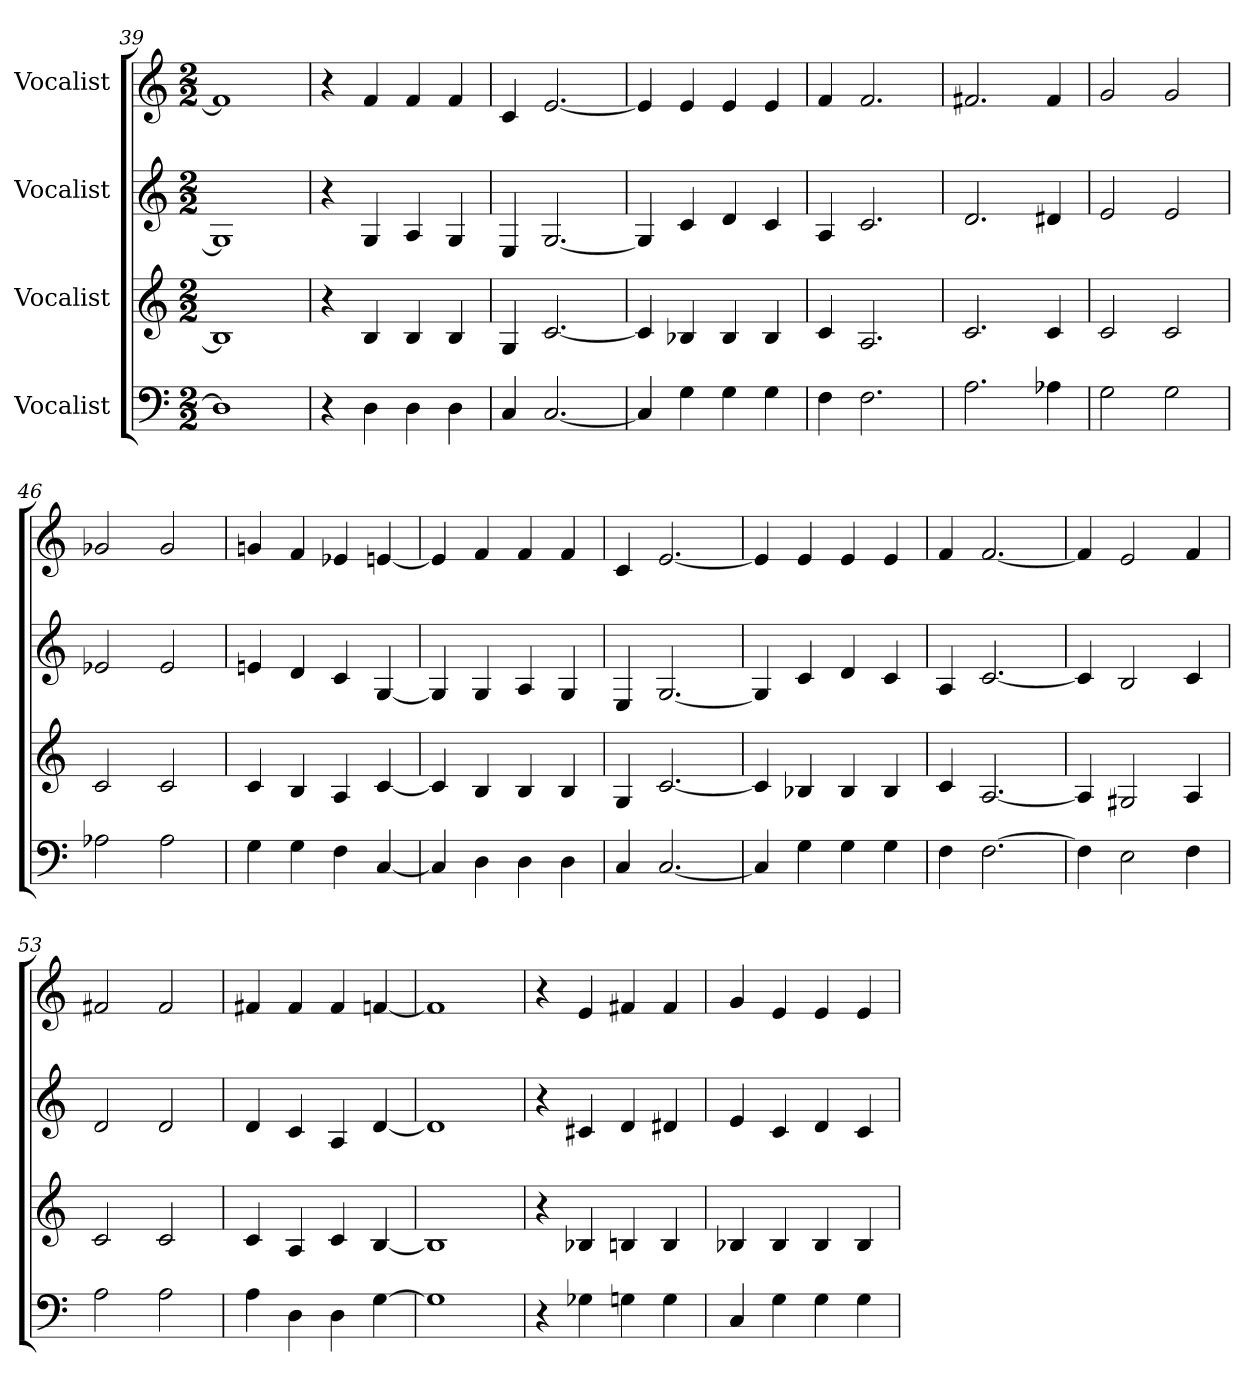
**kern	**kern	**kern	**kern
*part4	*part3	*part2	*part1
*staff4	*staff3	*staff2	*staff1
*I"Vocalist	*I"Vocalist	*I"Vocalist	*I"Vocalist
*M2/2	*M2/2	*M2/2	*M2/2
=39	=39	=39	=39
1D]	1B]	1G]	1f]
=40	=40	=40	=40
4r	4r	4r	4r
4D	4B	4G	4f
4D	4B	4A	4f
4D	4B	4G	4f
=41	=41	=41	=41
4C	4G	4E	4c
[2.C	[2.c	[2.G	[2.e
=42	=42	=42	=42
4C]	4c]	4G]	4e]
4G	4B-X	4c	4e
4G	4B-	4d	4e
4G	4B-	4c	4e
=43	=43	=43	=43
4F	4c	4A	4f
2.F	2.A	2.c	2.f
=44	=44	=44	=44
2.A	2.c	2.d	2.f#X
4A-X	4c	4d#X	4f#
=45	=45	=45	=45
2G	2c	2e	2g
2G	2c	2e	2g
=46	=46	=46	=46
2A-X	2c	2e-X	2g-X
2A-	2c	2e-	2g-
=47	=47	=47	=47
4G	4c	4en	4gn
4G	4B	4d	4f
4F	4A	4c	4e-X
[4C	[4c	[4G	[4en
=48	=48	=48	=48
4C]	4c]	4G]	4e]
4D	4B	4G	4f
4D	4B	4A	4f
4D	4B	4G	4f
=49	=49	=49	=49
4C	4G	4E	4c
[2.C	[2.c	[2.G	[2.e
=50	=50	=50	=50
4C]	4c]	4G]	4e]
4G	4B-X	4c	4e
4G	4B-	4d	4e
4G	4B-	4c	4e
=51	=51	=51	=51
4F	4c	4A	4f
[2.F	[2.A	[2.c	[2.f
=52	=52	=52	=52
4F]	4A]	4c]	4f]
2E	2G#X	2B	2e
4F	4A	4c	4f
=53	=53	=53	=53
2A	2c	2d	2f#X
2A	2c	2d	2f#
=54	=54	=54	=54
4A	4c	4d	4f#X
4D	4A	4c	4f#
4D	4c	4A	4f#
[4G	[4B	[4d	[4fn
=55	=55	=55	=55
1G]	1B]	1d]	1f]
=56	=56	=56	=56
4r	4r	4r	4r
4G-X	4B-X	4c#X	4e
4Gn	4Bn	4d	4f#X
4G	4B	4d#X	4f#
=57	=57	=57	=57
4C	4B-X	4e	4g
4G	4B-	4c	4e
4G	4B-	4d	4e
4G	4B-	4c	4e
=	=	=	=
*-	*-	*-	*-
